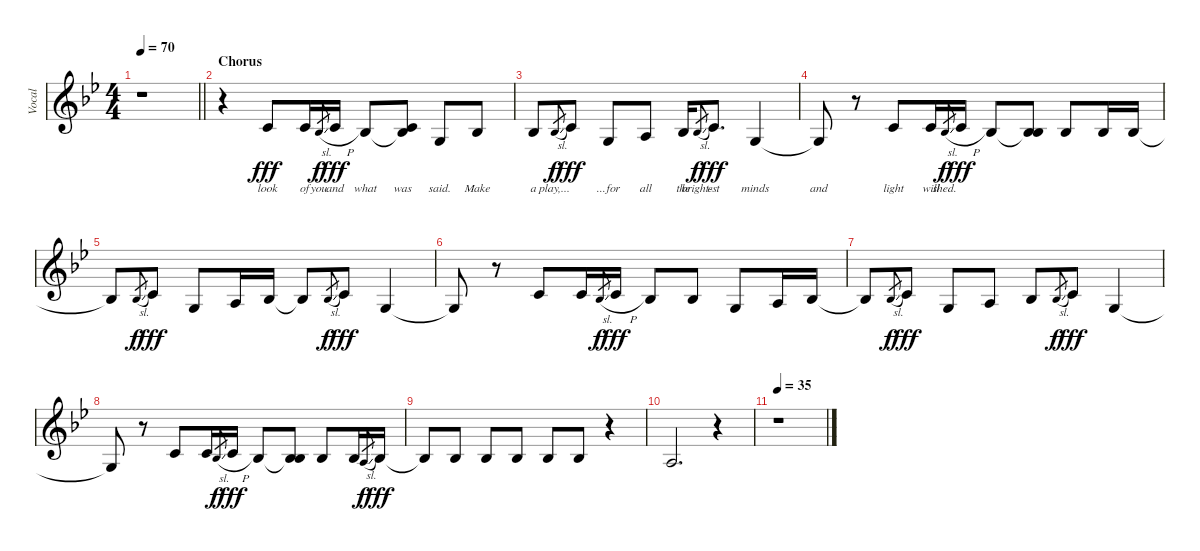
\track ("Vocal" "Vocal") {instrument lead6voice}
\staff {score}
\tuning (E4 B3 G3 D3 A2 E2) {hide}
\ts (4 4)
\tempo 70
\clef g2
\barLineRight lightlight
\ks gminor
r.1{dy fff} |
\section ("" "Chorus")
r.4 5.3.8{lyrics (0 "look") lyrics (1 "") lyrics (2 "") lyrics (3 "") lyrics (4 "")} 5.3.16{lyrics (0 "of") lyrics (1 "") lyrics (2 "") lyrics (3 "") lyrics (4 "")} 3.3{sl}.8{lyrics (0 "you") lyrics (1 "") lyrics (2 "") lyrics (3 "") lyrics (4 "") gr dy f} 5.3{h}.16{lyrics (0 "and") lyrics (1 "") lyrics (2 "") lyrics (3 "") lyrics (4 "") dy fff} 3.3.8{lyrics (0 "what") lyrics (1 "") lyrics (2 "") lyrics (3 "") lyrics (4 "")} (1.2 3.3{t}).8{lyrics (0 "was") lyrics (1 "") lyrics (2 "") lyrics (3 "") lyrics (4 "")} 0.3.8{lyrics (0 "said.") lyrics (1 "") lyrics (2 "") lyrics (3 "") lyrics (4 "")} 3.3.8{lyrics (0 "Make") lyrics (1 "") lyrics (2 "") lyrics (3 "") lyrics (4 "")} |
3.3.8{lyrics (0 "a") lyrics (1 "") lyrics (2 "") lyrics (3 "") lyrics (4 "")} 3.3{sl}.8{lyrics (0 "play,...") lyrics (1 "") lyrics (2 "") lyrics (3 "") lyrics (4 "") gr dy f} 5.3.8{lyrics (0 " ") lyrics (1 "") lyrics (2 "") lyrics (3 "") lyrics (4 "") dy fff} 0.3.8{lyrics (0 "...for") lyrics (1 "") lyrics (2 "") lyrics (3 "") lyrics (4 "")} 2.3.8{lyrics (0 "all") lyrics (1 "") lyrics (2 "") lyrics (3 "") lyrics (4 "")} 3.3.16{lyrics (0 "the") lyrics (1 "") lyrics (2 "") lyrics (3 "") lyrics (4 "")} 3.3{sl}.8{lyrics (0 "bright-") lyrics (1 "") lyrics (2 "") lyrics (3 "") lyrics (4 "") gr dy f} 5.3.8{d lyrics (0 "est") lyrics (1 "") lyrics (2 "") lyrics (3 "") lyrics (4 "") dy fff} 0.3.4{lyrics (0 "minds") lyrics (1 "") lyrics (2 "") lyrics (3 "") lyrics (4 "")} |
0.3{t}.8{lyrics (0 "and") lyrics (1 "") lyrics (2 "") lyrics (3 "") lyrics (4 "")} r.8 5.3.8{lyrics (0 "light") lyrics (1 "") lyrics (2 "") lyrics (3 "") lyrics (4 "")} 5.3.16{lyrics (0 "will") lyrics (1 "") lyrics (2 "") lyrics (3 "") lyrics (4 "")} 3.3{sl}.8{lyrics (0 "shed.") lyrics (1 "") lyrics (2 "") lyrics (3 "") lyrics (4 "") gr dy f} 5.3{h}.16{lyrics (0 " ") lyrics (1 "") lyrics (2 "") lyrics (3 "") lyrics (4 "") dy fff} 3.3.8 (3.3{t} 8.4).8 3.3.8 3.3.16 3.3.16 |
3.3{t}.8 3.3{sl}.8{gr dy f} 5.3.8{dy fff} 0.3.8 2.3.16 3.3.16 3.3{t}.8 3.3{sl}.8{gr dy f} 5.3.8{dy fff} 0.3.4 |
0.3{t}.8 r.8 5.3.8 5.3.16 3.3{sl}.8{gr dy f} 5.3{h}.16{dy fff} 3.3.8 3.3.8 0.3.8 2.3.16 3.3.16 |
3.3{t}.8 3.3{sl}.8{gr dy f} 5.3.8{dy fff} 0.3.8 2.3.8 3.3.8 3.3{sl}.8{gr dy f} 5.3.8{dy fff} 0.3.4 |
0.3{t}.8 r.8 5.3.8 5.3.16 3.3{sl}.8{gr dy f} 5.3{h}.16{dy fff} 3.3.8 (3.3{t} 8.4).8 3.3.8 3.3.16 2.3{sl}.8{gr dy f} 3.3.16{dy fff} |
3.3{t}.8 3.3.8 3.3.8 3.3.8 3.3.8 3.3.8 r.4 |
2.3.2{d} r.4 |
\tempo 35
r.1
